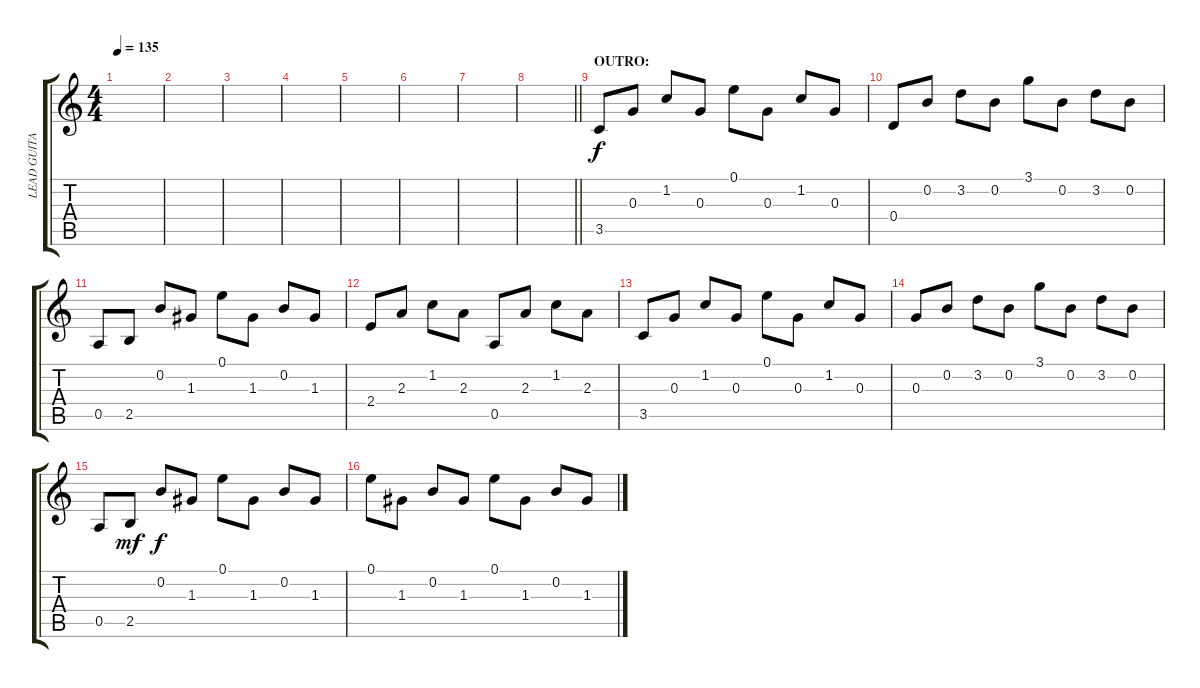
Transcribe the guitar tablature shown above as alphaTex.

\track ("LEAD GUITAR" "LEAD GUITA") {instrument acousticguitarsteel}
\staff {score tabs}
\tuning (E4 B3 G3 D3 A2 E2) {hide}
\ts (4 4)
\tempo 135
\clef g2
\ks c
|
|
|
|
|
|
|
\barLineRight lightlight
|
\section ("" "OUTRO:")
3.5.8{instrument acousticguitarsteel} 0.3.8 1.2.8 0.3.8 0.1.8 0.3.8 1.2.8 0.3.8 |
0.4.8 0.2.8 3.2.8 0.2.8 3.1.8 0.2.8 3.2.8 0.2.8 |
0.5.8 2.5.8 0.2.8 1.3.8 0.1.8 1.3.8 0.2.8 1.3.8 |
2.4.8 2.3.8 1.2.8 2.3.8 0.5.8 2.3.8 1.2.8 2.3.8 |
3.5.8 0.3.8 1.2.8 0.3.8 0.1.8 0.3.8 1.2.8 0.3.8 |
0.3.8 0.2.8 3.2.8 0.2.8 3.1.8 0.2.8 3.2.8 0.2.8 |
0.5.8 2.5.8{dy mf} 0.2.8{dy f} 1.3.8 0.1.8 1.3.8 0.2.8 1.3.8 |
0.1.8 1.3.8 0.2.8 1.3.8 0.1.8 1.3.8 0.2.8 1.3.8
